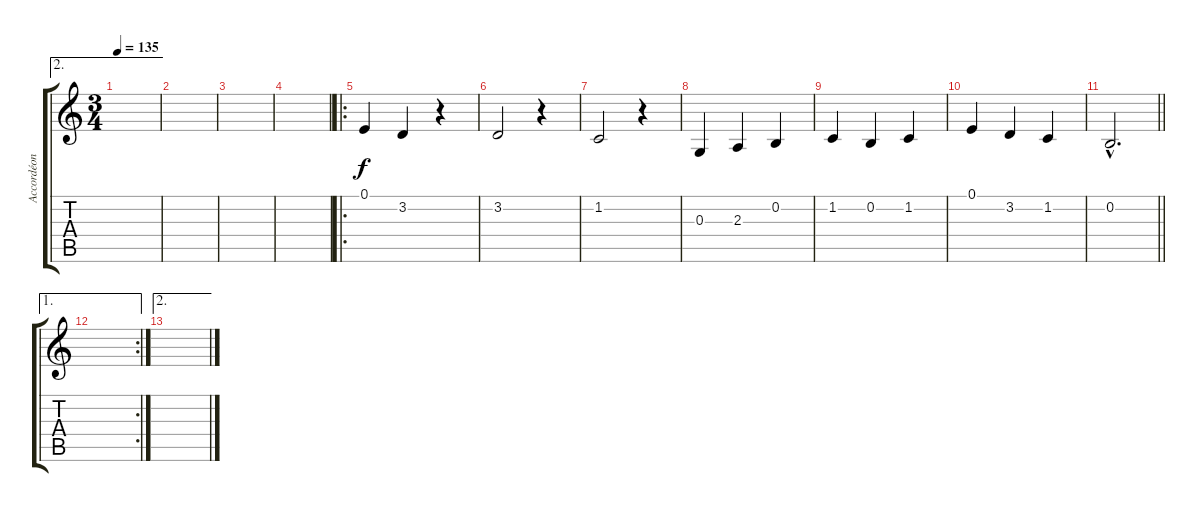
\track ("Accordéon" "Accordéon") {instrument accordion}
\staff {score tabs}
\tuning (E4 B3 G3 D3 A2 E2) {hide}
\ae 2
\ts (3 4)
\tempo 135
\clef g2
\ks c
|
|
|
|
\ro
0.1.4 3.2.4 r.4 |
3.2.2 r.4 |
1.2.2 r.4 |
0.3.4 2.3.4 0.2.4 |
1.2.4 0.2.4 1.2.4 |
0.1.4 3.2.4 1.2.4 |
\barLineRight lightlight
0.2{hac}.2{d} |
\ae 1
\rc 2
|
\ae 2
